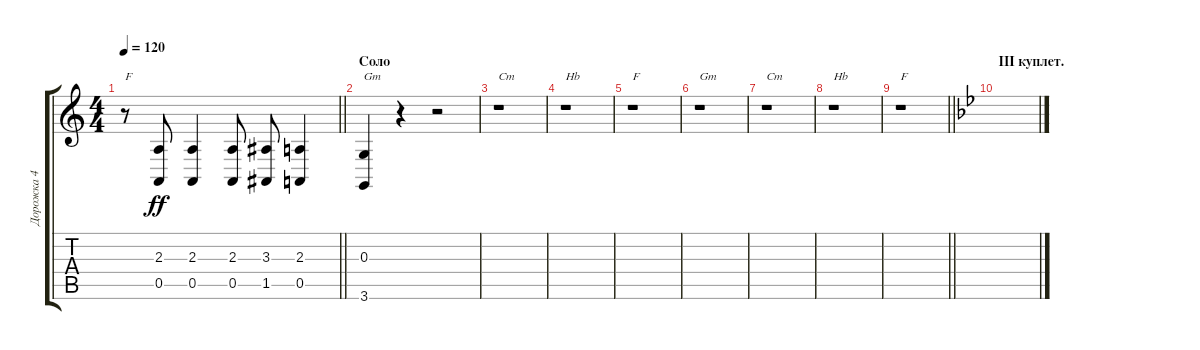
\track ("Дорожка 4" "Дорожка 4") {instrument lead5charang}
\staff {score tabs}
\tuning (E4 B3 G3 D3 A2 E2) {hide}
\ts (4 4)
\tempo 120
\clef g2
\barLineRight lightlight
\ks c
r.8{txt "F" dy ff} (2.3 0.5).8 (2.3 0.5).4 (2.3 0.5).8{beam split} (3.3 1.5).8 (2.3 0.5).4 |
\section ("" "Соло")
(0.3 3.6).4{txt "Gm"} r.4 r.2 |
r.1{txt "Cm"} |
r.1{txt "Hb"} |
r.1{txt "F"} |
r.1{txt "Gm"} |
r.1{txt "Cm"} |
r.1{txt "Hb"} |
\barLineRight lightlight
r.1{txt "F"} |
\section ("" "III куплет.")
\ks gminor
